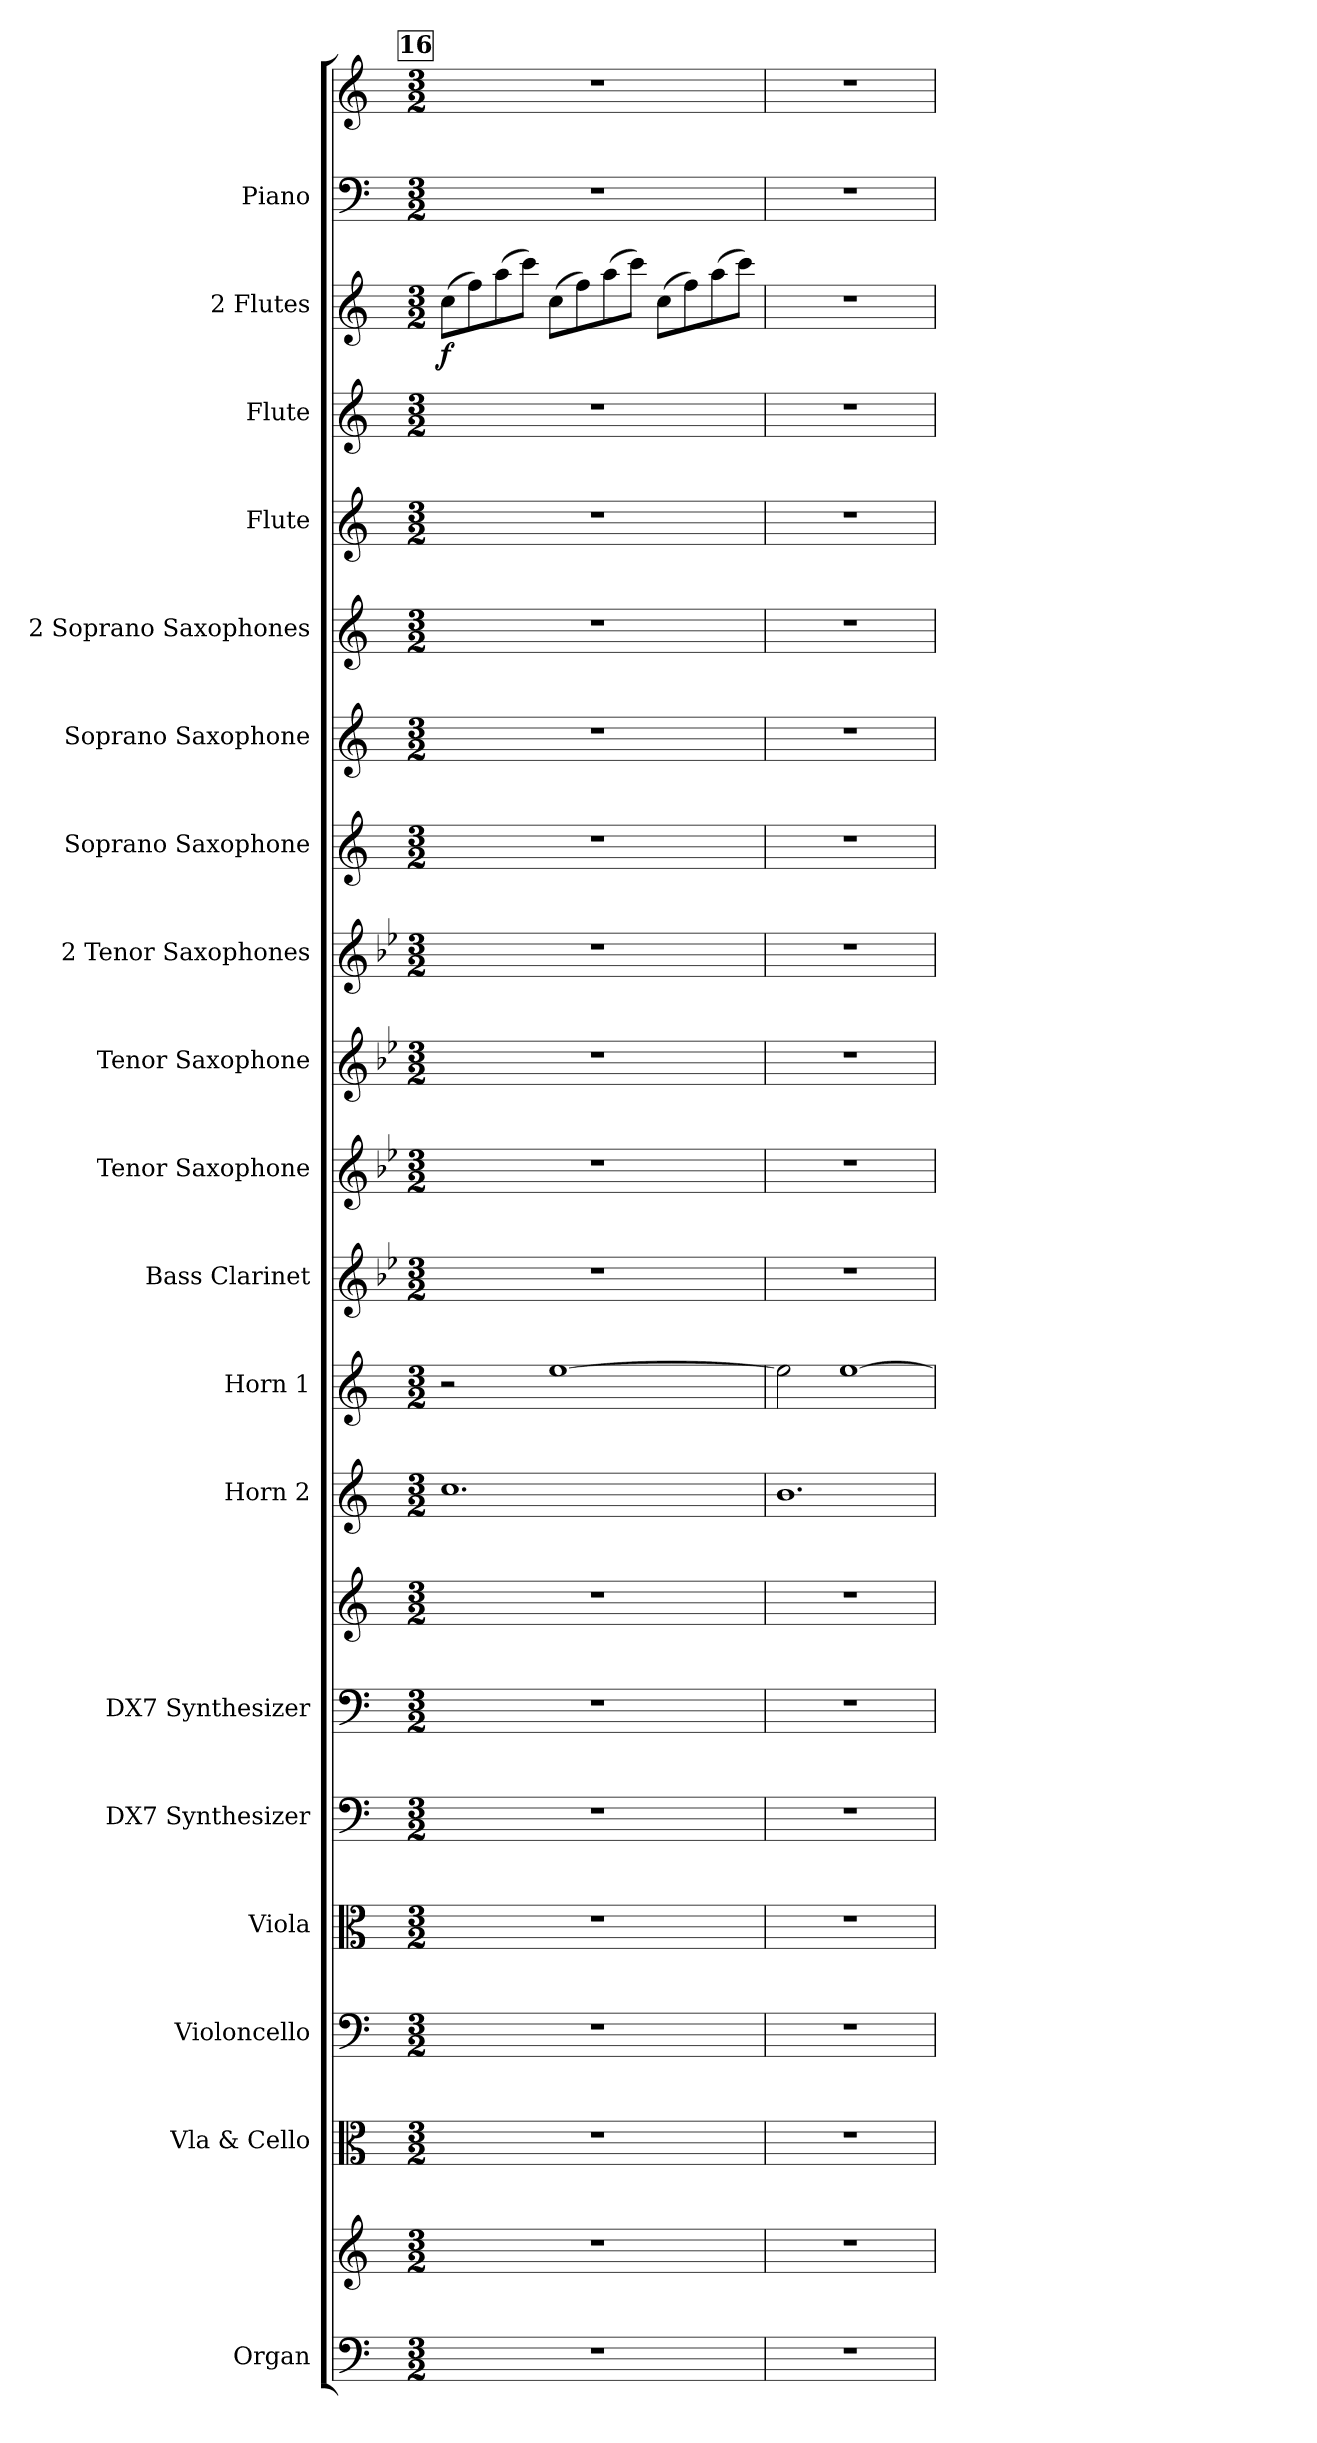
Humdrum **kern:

**kern	**kern	**kern	**kern	**kern	**kern	**kern	**kern	**kern	**kern	**kern	**kern	**kern	**kern	**kern	**kern	**kern	**kern	**kern	**kern	**dynam	**kern	**kern
*part19	*part19	*part18	*part17	*part16	*part15	*part14	*part14	*part13	*part12	*part11	*part10	*part9	*part8	*part7	*part6	*part5	*part4	*part3	*part2	*part2	*part1	*part1
*staff22	*staff21	*staff20	*staff19	*staff18	*staff17	*staff16	*staff15	*staff14	*staff13	*staff12	*staff11	*staff10	*staff9	*staff8	*staff7	*staff6	*staff5	*staff4	*staff3	*staff3	*staff2	*staff1
*I"Organ	*	*I"Vla &amp; Cello	*I"Violoncello	*I"Viola	*I"DX7 Synthesizer	*I"DX7 Synthesizer	*	*I"Horn 2	*I"Horn 1	*I"Bass Clarinet	*I"Tenor Saxophone	*I"Tenor Saxophone	*I"2 Tenor Saxophones	*I"Soprano Saxophone	*I"Soprano Saxophone	*I"2 Soprano Saxophones	*I"Flute	*I"Flute	*I"2 Flutes	*	*I"Piano	*
*I'Org.	*	*I'Vla &amp; Cello	*	*I'Vla	*I'DX7	*I'DX7	*	*I'Hn 2	*I'Hn 1	*I'B. Cl.	*I'Tenor 2	*I'Tenor 1	*I'2 Tenors	*I'Sop 2	*I'Sop 1	*I'2 Sops	*I'Fl 2	*I'Fl 1	*I'2 Fls	*	*I'Pno.	*
*clefF4	*clefG2	*clefC3	*clefF4	*clefC3	*clefF4	*clefF4	*clefG2	*clefG2	*clefG2	*clefG2	*clefG2	*clefG2	*clefG2	*clefG2	*clefG2	*clefG2	*clefG2	*clefG2	*clefG2	*	*clefF4	*clefG2
*	*	*	*	*	*	*	*	*ITrd4c7	*ITrd4c7	*ITrd8c14	*ITrd8c14	*ITrd8c14	*ITrd8c14	*ITrd1c2	*ITrd1c2	*ITrd1c2	*	*	*	*	*	*
*k[]	*k[]	*k[]	*k[]	*k[]	*k[]	*k[]	*k[]	*k[b-]	*k[b-]	*k[b-e-]	*k[b-e-]	*k[b-e-]	*k[b-e-]	*k[b-e-]	*k[b-e-]	*k[b-e-]	*k[]	*k[]	*k[]	*	*k[]	*k[]
*M3/2	*M3/2	*M3/2	*M3/2	*M3/2	*M3/2	*M3/2	*M3/2	*M3/2	*M3/2	*M3/2	*M3/2	*M3/2	*M3/2	*M3/2	*M3/2	*M3/2	*M3/2	*M3/2	*M3/2	*	*M3/2	*M3/2
!!LO:REH:place=s1:a:B:fs=14:t=16
=91	=91	=91	=91	=91	=91	=91	=91	=91	=91	=91	=91	=91	=91	=91	=91	=91	=91	=91	=91	=91	=91	=91
!	!	!	!	!	!	!	!	!	!	!	!	!	!	!	!	!	!	!	!	!LO:DY:b	!	!
1.r	1.r	1.r	1.r	1.r	1.r	1.r	1.r	1.f	2r	1.r	1.r	1.r	1.r	1.r	1.r	1.r	1.r	1.r	(>8cc\L	f	1.r	1.r
.	.	.	.	.	.	.	.	.	.	.	.	.	.	.	.	.	.	.	8ff\)	.	.	.
.	.	.	.	.	.	.	.	.	.	.	.	.	.	.	.	.	.	.	(>8aa\	.	.	.
.	.	.	.	.	.	.	.	.	.	.	.	.	.	.	.	.	.	.	8ccc\J)	.	.	.
.	.	.	.	.	.	.	.	.	[1a	.	.	.	.	.	.	.	.	.	(>8cc\L	.	.	.
.	.	.	.	.	.	.	.	.	.	.	.	.	.	.	.	.	.	.	8ff\)	.	.	.
.	.	.	.	.	.	.	.	.	.	.	.	.	.	.	.	.	.	.	(>8aa\	.	.	.
.	.	.	.	.	.	.	.	.	.	.	.	.	.	.	.	.	.	.	8ccc\J)	.	.	.
.	.	.	.	.	.	.	.	.	.	.	.	.	.	.	.	.	.	.	(>8cc\L	.	.	.
.	.	.	.	.	.	.	.	.	.	.	.	.	.	.	.	.	.	.	8ff\)	.	.	.
.	.	.	.	.	.	.	.	.	.	.	.	.	.	.	.	.	.	.	(>8aa\	.	.	.
.	.	.	.	.	.	.	.	.	.	.	.	.	.	.	.	.	.	.	8ccc\J)	.	.	.
=92	=92	=92	=92	=92	=92	=92	=92	=92	=92	=92	=92	=92	=92	=92	=92	=92	=92	=92	=92	=92	=92	=92
1.r	1.r	1.r	1.r	1.r	1.r	1.r	1.r	1.e	2a\]	1.r	1.r	1.r	1.r	1.r	1.r	1.r	1.r	1.r	1.r	.	1.r	1.r
.	.	.	.	.	.	.	.	.	[1a	.	.	.	.	.	.	.	.	.	.	.	.	.
=	=	=	=	=	=	=	=	=	=	=	=	=	=	=	=	=	=	=	=	=	=	=
*-	*-	*-	*-	*-	*-	*-	*-	*-	*-	*-	*-	*-	*-	*-	*-	*-	*-	*-	*-	*-	*-	*-
